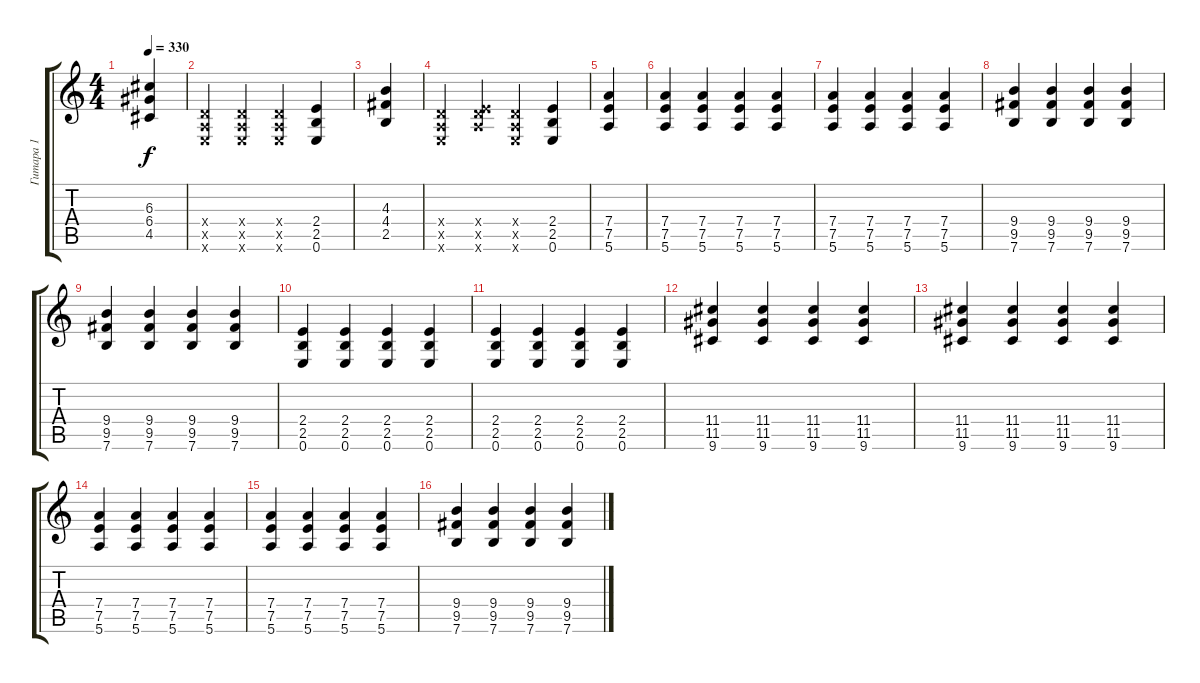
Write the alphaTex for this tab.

\track ("Гитара 1" "Гитара 1") {instrument overdrivenguitar}
\staff {score tabs}
\tuning (E4 B3 G3 D3 A2 E2) {hide}
\ts (4 4)
\tempo 330
\clef g2
\ks c
(6.3 6.4 4.5).4{dy f} |
(0.4{x} 0.5{x} 0.6{x}).4 (0.4{x} 0.5{x} 0.6{x}).4 (0.4{x} 0.5{x} 0.6{x}).4 (2.4 2.5 0.6).4 |
(4.3 4.4 2.5).4 |
(0.4{x} 0.5{x} 0.6{x}).4 (0.4{x} 7.5{x} 5.6{x}).4 (0.4{x} 0.5{x} 0.6{x}).4 (2.4 2.5 0.6).4 |
(7.4 7.5 5.6).4 |
(7.4 7.5 5.6).4 (7.4 7.5 5.6).4 (7.4 7.5 5.6).4 (7.4 7.5 5.6).4 |
(7.4 7.5 5.6).4 (7.4 7.5 5.6).4 (7.4 7.5 5.6).4 (7.4 7.5 5.6).4 |
(9.4 9.5 7.6).4 (9.4 9.5 7.6).4 (9.4 9.5 7.6).4 (9.4 9.5 7.6).4 |
(9.4 9.5 7.6).4 (9.4 9.5 7.6).4 (9.4 9.5 7.6).4 (9.4 9.5 7.6).4 |
(2.4 2.5 0.6).4 (2.4 2.5 0.6).4 (2.4 2.5 0.6).4 (2.4 2.5 0.6).4 |
(2.4 2.5 0.6).4 (2.4 2.5 0.6).4 (2.4 2.5 0.6).4 (2.4 2.5 0.6).4 |
(11.4 11.5 9.6).4 (11.4 11.5 9.6).4 (11.4 11.5 9.6).4 (11.4 11.5 9.6).4 |
(11.4 11.5 9.6).4 (11.4 11.5 9.6).4 (11.4 11.5 9.6).4 (11.4 11.5 9.6).4 |
(7.4 7.5 5.6).4 (7.4 7.5 5.6).4 (7.4 7.5 5.6).4 (7.4 7.5 5.6).4 |
(7.4 7.5 5.6).4 (7.4 7.5 5.6).4 (7.4 7.5 5.6).4 (7.4 7.5 5.6).4 |
(9.4 9.5 7.6).4 (9.4 9.5 7.6).4 (9.4 9.5 7.6).4 (9.4 9.5 7.6).4
